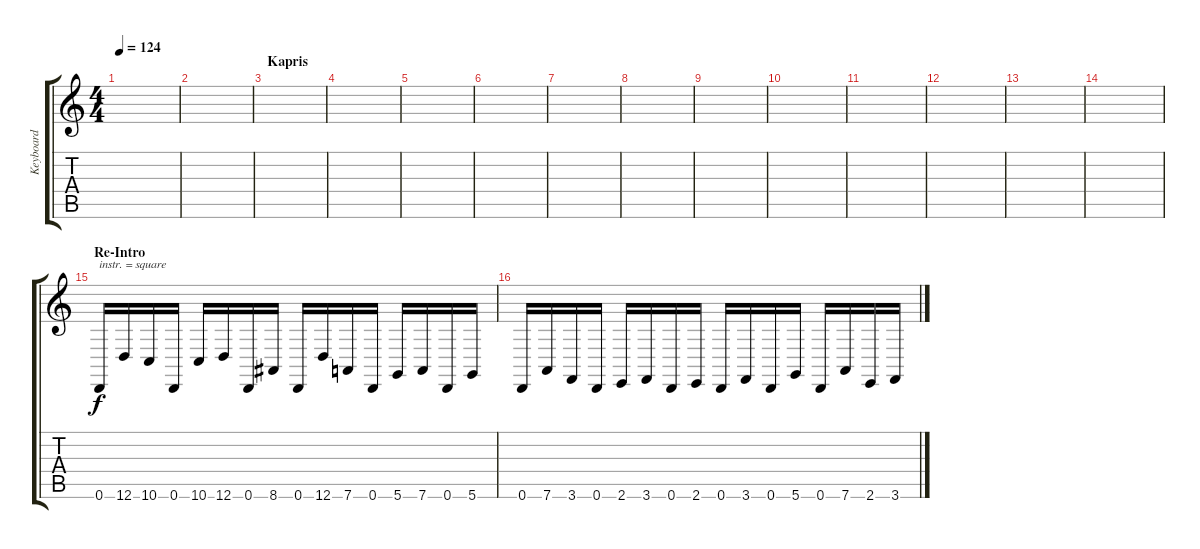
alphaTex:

\track ("Keyboard" "Keyboard") {instrument lead1square}
\staff {score tabs}
\tuning (D4 A3 F3 C3 G2 D2) {hide}
\ts (4 4)
\section ("" "")
\tempo 124
\clef g2
\ks c
|
|
\section ("" "Kapris")
|
|
|
|
\section ("" "")
|
|
|
|
\section ("" "")
|
|
\section ("" "")
|
|
\section ("" "Re-Intro")
0.6.16{txt "instr. = square" instrument lead1square} 12.6.16 10.6.16 0.6.16 10.6.16 12.6.16 0.6.16 8.6.16 0.6.16 12.6.16 7.6.16 0.6.16 5.6.16 7.6.16 0.6.16 5.6.16 |
0.6.16 7.6.16 3.6.16 0.6.16 2.6.16 3.6.16 0.6.16 2.6.16 0.6.16 3.6.16 0.6.16 5.6.16 0.6.16 7.6.16 2.6.16 3.6.16
